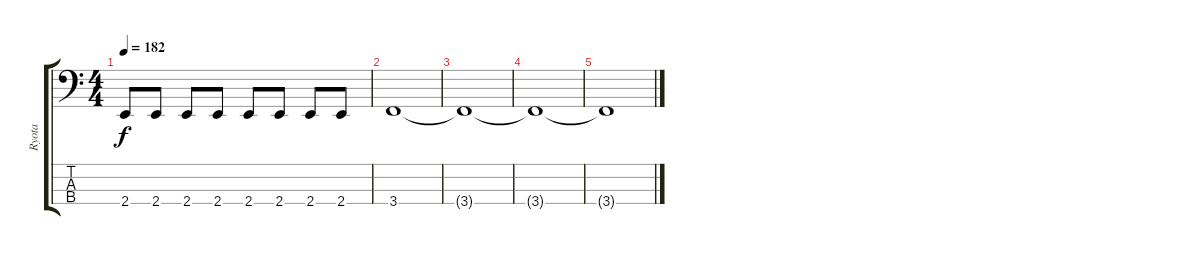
\track ("Ryota" "Ryota") {instrument electricbassfinger}
\staff {score tabs}
\tuning (G2 D2 A1 D1) {hide}
\ts (4 4)
\tempo 182
\clef f4
\ks c
2.4.8{dy f} 2.4.8 2.4.8 2.4.8 2.4.8 2.4.8 2.4.8 2.4.8 |
3.4.1 |
3.4{t}.1 |
3.4{t}.1 |
3.4{t}.1
